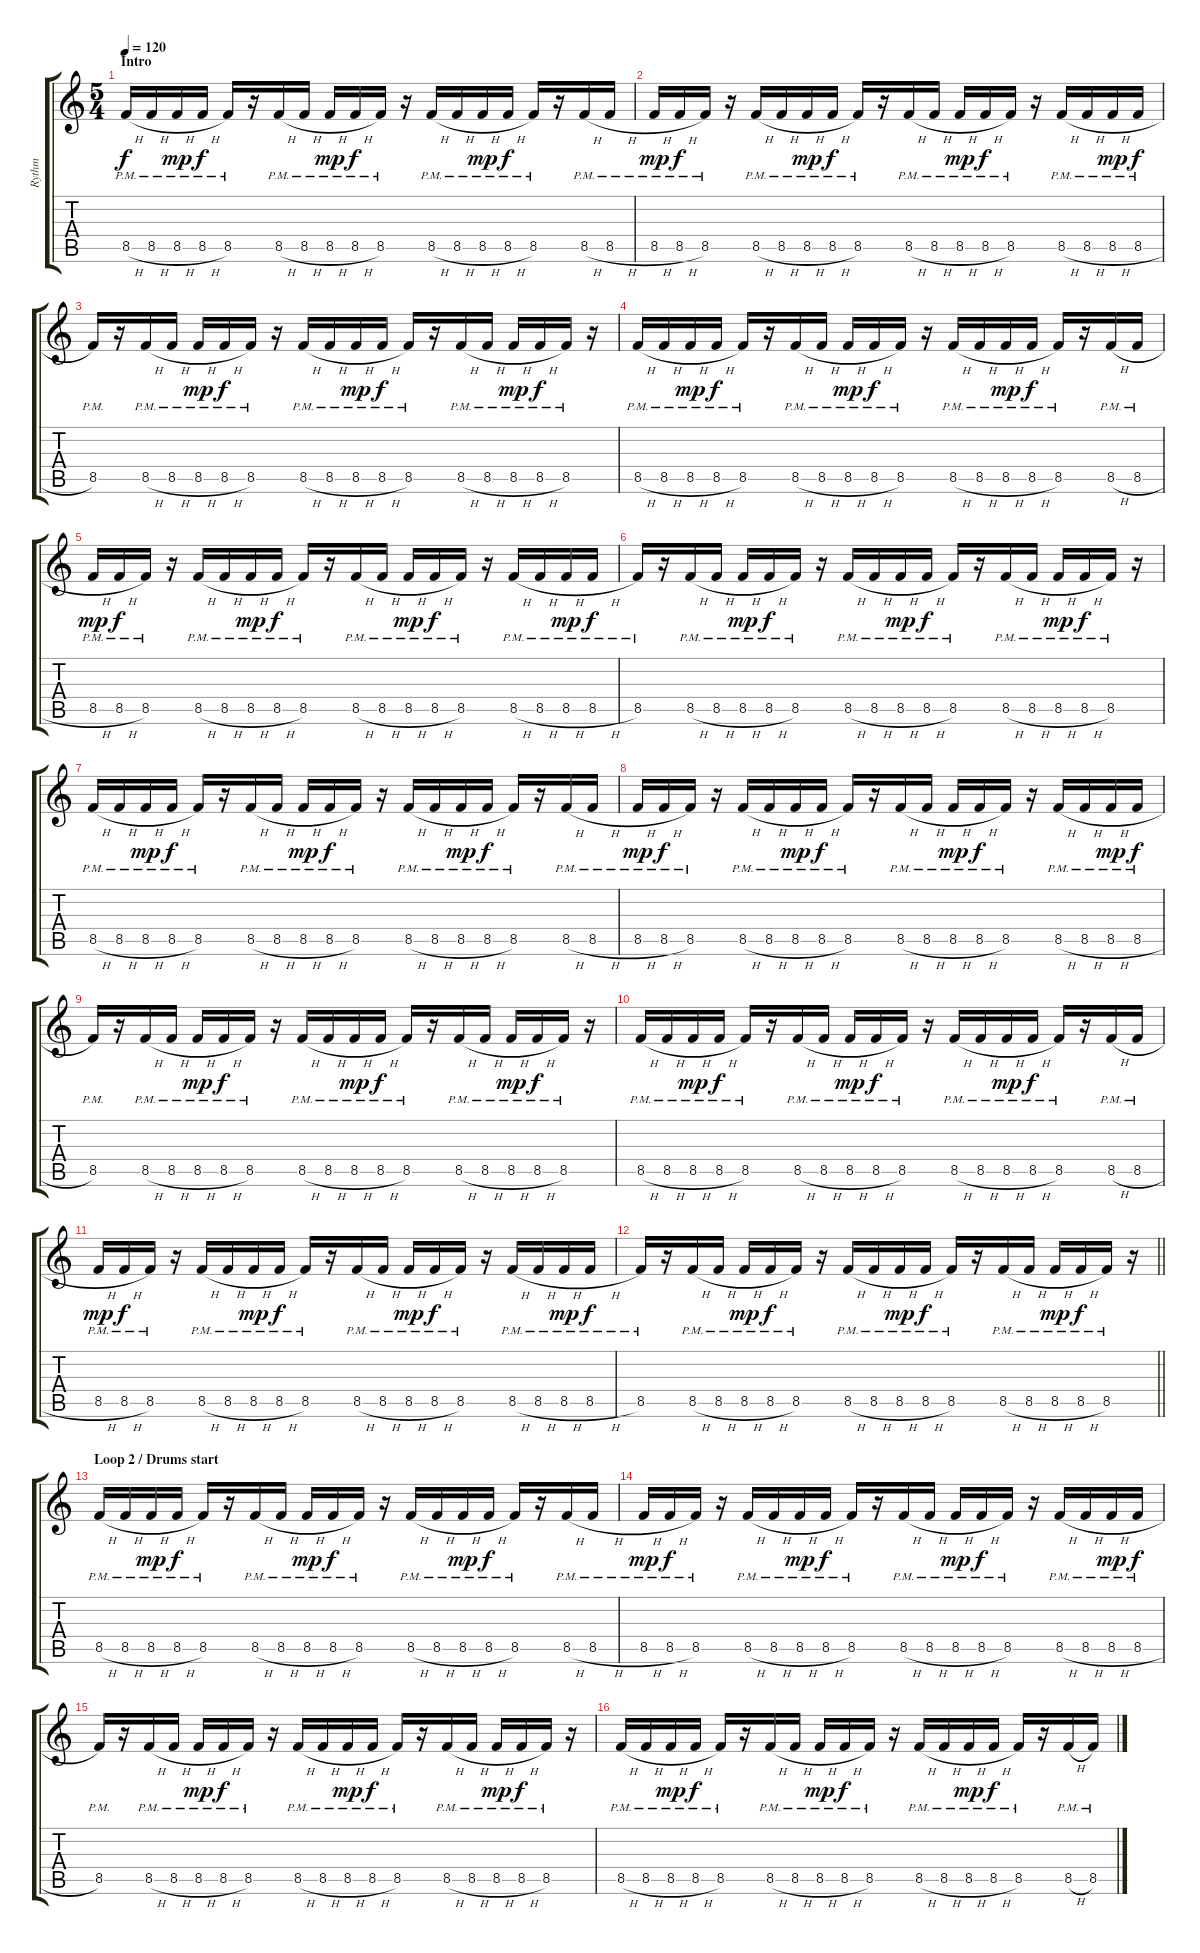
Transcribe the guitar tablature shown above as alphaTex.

\track ("Rythm" "Rythm") {instrument acousticguitarsteel}
\staff {score tabs}
\tuning (E4 B3 G3 D3 A2 E2) {hide}
\ts (5 4)
\section ("" "Intro")
\tempo 120
\clef g2
\ks c
8.5{h pm}.16{dy f instrument acousticguitarsteel} 8.5{h pm}.16 8.5{h pm}.16{dy mp} 8.5{h pm}.16{dy f} 8.5{pm}.16 r.16 8.5{h pm}.16 8.5{h pm}.16 8.5{h pm}.16{dy mp} 8.5{h pm}.16{dy f} 8.5{pm}.16 r.16 8.5{h pm}.16 8.5{h pm}.16 8.5{h pm}.16{dy mp} 8.5{h pm}.16{dy f} 8.5{pm}.16 r.16 8.5{h pm}.16 8.5{h pm}.16 |
8.5{h pm}.16{dy mp} 8.5{h pm}.16{dy f} 8.5{pm}.16 r.16 8.5{h pm}.16 8.5{h pm}.16 8.5{h pm}.16{dy mp} 8.5{h pm}.16{dy f} 8.5{pm}.16 r.16 8.5{h pm}.16 8.5{h pm}.16 8.5{h pm}.16{dy mp} 8.5{h pm}.16{dy f} 8.5{pm}.16 r.16 8.5{h pm}.16 8.5{h pm}.16 8.5{h pm}.16{dy mp} 8.5{h pm}.16{dy f} |
8.5{pm}.16 r.16 8.5{h pm}.16 8.5{h pm}.16 8.5{h pm}.16{dy mp} 8.5{h pm}.16{dy f} 8.5{pm}.16 r.16 8.5{h pm}.16 8.5{h pm}.16 8.5{h pm}.16{dy mp} 8.5{h pm}.16{dy f} 8.5{pm}.16 r.16 8.5{h pm}.16 8.5{h pm}.16 8.5{h pm}.16{dy mp} 8.5{h pm}.16{dy f} 8.5{pm}.16 r.16 |
8.5{h pm}.16 8.5{h pm}.16 8.5{h pm}.16{dy mp} 8.5{h pm}.16{dy f} 8.5{pm}.16 r.16 8.5{h pm}.16 8.5{h pm}.16 8.5{h pm}.16{dy mp} 8.5{h pm}.16{dy f} 8.5{pm}.16 r.16 8.5{h pm}.16 8.5{h pm}.16 8.5{h pm}.16{dy mp} 8.5{h pm}.16{dy f} 8.5{pm}.16 r.16 8.5{h pm}.16 8.5{h pm}.16 |
8.5{h pm}.16{dy mp} 8.5{h pm}.16{dy f} 8.5{pm}.16 r.16 8.5{h pm}.16 8.5{h pm}.16 8.5{h pm}.16{dy mp} 8.5{h pm}.16{dy f} 8.5{pm}.16 r.16 8.5{h pm}.16 8.5{h pm}.16 8.5{h pm}.16{dy mp} 8.5{h pm}.16{dy f} 8.5{pm}.16 r.16 8.5{h pm}.16 8.5{h pm}.16 8.5{h pm}.16{dy mp} 8.5{h pm}.16{dy f} |
8.5{pm}.16 r.16 8.5{h pm}.16 8.5{h pm}.16 8.5{h pm}.16{dy mp} 8.5{h pm}.16{dy f} 8.5{pm}.16 r.16 8.5{h pm}.16 8.5{h pm}.16 8.5{h pm}.16{dy mp} 8.5{h pm}.16{dy f} 8.5{pm}.16 r.16 8.5{h pm}.16 8.5{h pm}.16 8.5{h pm}.16{dy mp} 8.5{h pm}.16{dy f} 8.5{pm}.16 r.16 |
8.5{h pm}.16 8.5{h pm}.16 8.5{h pm}.16{dy mp} 8.5{h pm}.16{dy f} 8.5{pm}.16 r.16 8.5{h pm}.16 8.5{h pm}.16 8.5{h pm}.16{dy mp} 8.5{h pm}.16{dy f} 8.5{pm}.16 r.16 8.5{h pm}.16 8.5{h pm}.16 8.5{h pm}.16{dy mp} 8.5{h pm}.16{dy f} 8.5{pm}.16 r.16 8.5{h pm}.16 8.5{h pm}.16 |
8.5{h pm}.16{dy mp} 8.5{h pm}.16{dy f} 8.5{pm}.16 r.16 8.5{h pm}.16 8.5{h pm}.16 8.5{h pm}.16{dy mp} 8.5{h pm}.16{dy f} 8.5{pm}.16 r.16 8.5{h pm}.16 8.5{h pm}.16 8.5{h pm}.16{dy mp} 8.5{h pm}.16{dy f} 8.5{pm}.16 r.16 8.5{h pm}.16 8.5{h pm}.16 8.5{h pm}.16{dy mp} 8.5{h pm}.16{dy f} |
8.5{pm}.16 r.16 8.5{h pm}.16 8.5{h pm}.16 8.5{h pm}.16{dy mp} 8.5{h pm}.16{dy f} 8.5{pm}.16 r.16 8.5{h pm}.16 8.5{h pm}.16 8.5{h pm}.16{dy mp} 8.5{h pm}.16{dy f} 8.5{pm}.16 r.16 8.5{h pm}.16 8.5{h pm}.16 8.5{h pm}.16{dy mp} 8.5{h pm}.16{dy f} 8.5{pm}.16 r.16 |
8.5{h pm}.16 8.5{h pm}.16 8.5{h pm}.16{dy mp} 8.5{h pm}.16{dy f} 8.5{pm}.16 r.16 8.5{h pm}.16 8.5{h pm}.16 8.5{h pm}.16{dy mp} 8.5{h pm}.16{dy f} 8.5{pm}.16 r.16 8.5{h pm}.16 8.5{h pm}.16 8.5{h pm}.16{dy mp} 8.5{h pm}.16{dy f} 8.5{pm}.16 r.16 8.5{h pm}.16 8.5{h pm}.16 |
8.5{h pm}.16{dy mp} 8.5{h pm}.16{dy f} 8.5{pm}.16 r.16 8.5{h pm}.16 8.5{h pm}.16 8.5{h pm}.16{dy mp} 8.5{h pm}.16{dy f} 8.5{pm}.16 r.16 8.5{h pm}.16 8.5{h pm}.16 8.5{h pm}.16{dy mp} 8.5{h pm}.16{dy f} 8.5{pm}.16 r.16 8.5{h pm}.16 8.5{h pm}.16 8.5{h pm}.16{dy mp} 8.5{h pm}.16{dy f} |
\barLineRight lightlight
8.5{pm}.16 r.16 8.5{h pm}.16 8.5{h pm}.16 8.5{h pm}.16{dy mp} 8.5{h pm}.16{dy f} 8.5{pm}.16 r.16 8.5{h pm}.16 8.5{h pm}.16 8.5{h pm}.16{dy mp} 8.5{h pm}.16{dy f} 8.5{pm}.16 r.16 8.5{h pm}.16 8.5{h pm}.16 8.5{h pm}.16{dy mp} 8.5{h pm}.16{dy f} 8.5{pm}.16 r.16 |
\section ("" "Loop 2 / Drums start")
8.5{h pm}.16 8.5{h pm}.16 8.5{h pm}.16{dy mp} 8.5{h pm}.16{dy f} 8.5{pm}.16 r.16 8.5{h pm}.16 8.5{h pm}.16 8.5{h pm}.16{dy mp} 8.5{h pm}.16{dy f} 8.5{pm}.16 r.16 8.5{h pm}.16 8.5{h pm}.16 8.5{h pm}.16{dy mp} 8.5{h pm}.16{dy f} 8.5{pm}.16 r.16 8.5{h pm}.16 8.5{h pm}.16 |
8.5{h pm}.16{dy mp} 8.5{h pm}.16{dy f} 8.5{pm}.16 r.16 8.5{h pm}.16 8.5{h pm}.16 8.5{h pm}.16{dy mp} 8.5{h pm}.16{dy f} 8.5{pm}.16 r.16 8.5{h pm}.16 8.5{h pm}.16 8.5{h pm}.16{dy mp} 8.5{h pm}.16{dy f} 8.5{pm}.16 r.16 8.5{h pm}.16 8.5{h pm}.16 8.5{h pm}.16{dy mp} 8.5{h pm}.16{dy f} |
8.5{pm}.16 r.16 8.5{h pm}.16 8.5{h pm}.16 8.5{h pm}.16{dy mp} 8.5{h pm}.16{dy f} 8.5{pm}.16 r.16 8.5{h pm}.16 8.5{h pm}.16 8.5{h pm}.16{dy mp} 8.5{h pm}.16{dy f} 8.5{pm}.16 r.16 8.5{h pm}.16 8.5{h pm}.16 8.5{h pm}.16{dy mp} 8.5{h pm}.16{dy f} 8.5{pm}.16 r.16 |
8.5{h pm}.16 8.5{h pm}.16 8.5{h pm}.16{dy mp} 8.5{h pm}.16{dy f} 8.5{pm}.16 r.16 8.5{h pm}.16 8.5{h pm}.16 8.5{h pm}.16{dy mp} 8.5{h pm}.16{dy f} 8.5{pm}.16 r.16 8.5{h pm}.16 8.5{h pm}.16 8.5{h pm}.16{dy mp} 8.5{h pm}.16{dy f} 8.5{pm}.16 r.16 8.5{h pm}.16 8.5{h pm}.16
